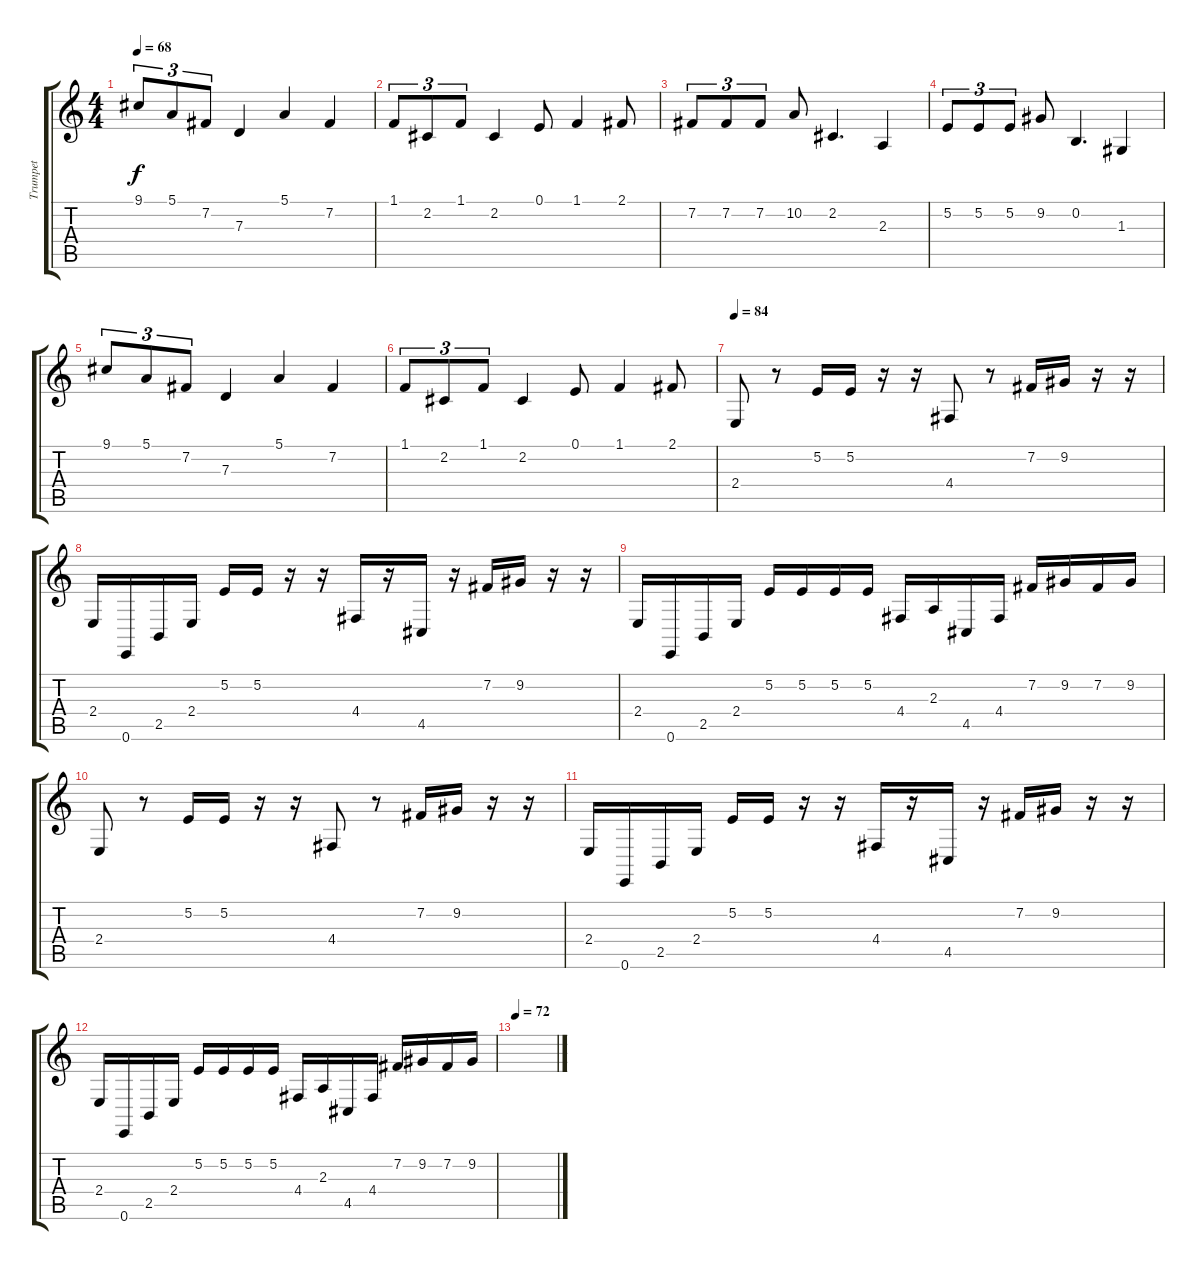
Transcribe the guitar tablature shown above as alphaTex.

\track ("Trumpet" "Trumpet") {instrument trombone}
\staff {score tabs}
\tuning (E4 B3 G3 D3 A2 E2) {hide}
\ts (4 4)
\tempo 68
\clef g2
\ks c
9.1.8{tu (3 2) dy f} 5.1.8{tu (3 2)} 7.2.8{tu (3 2)} 7.3.4 5.1.4 7.2.4 |
1.1.8{tu (3 2)} 2.2.8{tu (3 2)} 1.1.8{tu (3 2)} 2.2.4 0.1.8 1.1.4 2.1.8 |
7.2.8{tu (3 2)} 7.2.8{tu (3 2)} 7.2.8{tu (3 2)} 10.2.8 2.2.4{d} 2.3.4 |
5.2.8{tu (3 2)} 5.2.8{tu (3 2)} 5.2.8{tu (3 2)} 9.2.8 0.2.4{d} 1.3.4 |
9.1.8{tu (3 2)} 5.1.8{tu (3 2)} 7.2.8{tu (3 2)} 7.3.4 5.1.4 7.2.4 |
1.1.8{tu (3 2)} 2.2.8{tu (3 2)} 1.1.8{tu (3 2)} 2.2.4 0.1.8 1.1.4 2.1.8 |
\tempo 84
2.4.8 r.8 5.2.16 5.2.16 r.16 r.16 4.4.8 r.8 7.2.16 9.2.16 r.16 r.16 |
2.4.16 0.6.16 2.5.16 2.4.16 5.2.16 5.2.16 r.16 r.16 4.4.16 r.16 4.5.16 r.16 7.2.16 9.2.16 r.16 r.16 |
2.4.16 0.6.16 2.5.16 2.4.16 5.2.16 5.2.16 5.2.16 5.2.16 4.4.16 2.3.16 4.5.16 4.4.16 7.2.16 9.2.16 7.2.16 9.2.16 |
2.4.8 r.8 5.2.16 5.2.16 r.16 r.16 4.4.8 r.8 7.2.16 9.2.16 r.16 r.16 |
2.4.16 0.6.16 2.5.16 2.4.16 5.2.16 5.2.16 r.16 r.16 4.4.16 r.16 4.5.16 r.16 7.2.16 9.2.16 r.16 r.16 |
2.4.16 0.6.16 2.5.16 2.4.16 5.2.16 5.2.16 5.2.16 5.2.16 4.4.16 2.3.16 4.5.16 4.4.16 7.2.16 9.2.16 7.2.16 9.2.16 |
\tempo 72
